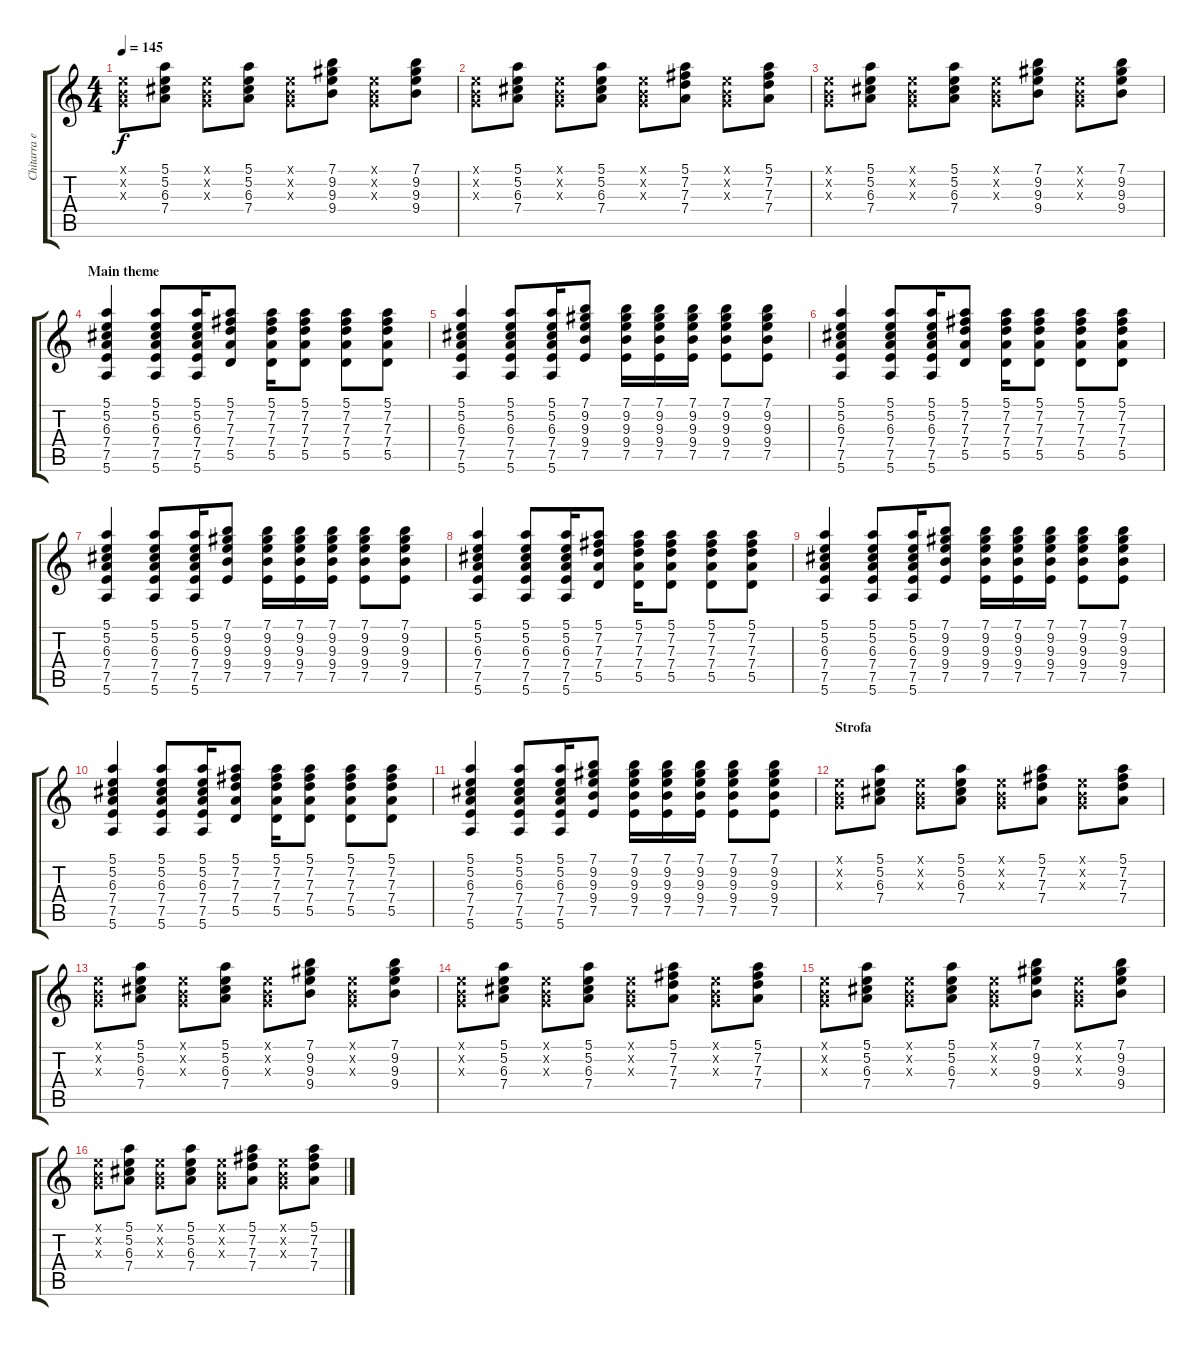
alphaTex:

\track ("Chitarra elettrica" "Chitarra e") {instrument electricguitarclean}
\staff {score tabs}
\tuning (E4 B3 G3 D3 A2 E2) {hide}
\ts (4 4)
\tempo 145
\clef g2
\ks c
(0.1{x} 0.2{x} 0.3{x}).8{dy f} (5.1 5.2 6.3 7.4).8 (0.1{x} 0.2{x} 0.3{x}).8 (5.1 5.2 6.3 7.4).8 (0.1{x} 0.2{x} 0.3{x}).8 (7.1 9.2 9.3 9.4).8 (0.1{x} 0.2{x} 0.3{x}).8 (7.1 9.2 9.3 9.4).8 |
(0.1{x} 0.2{x} 0.3{x}).8 (5.1 5.2 6.3 7.4).8 (0.1{x} 0.2{x} 0.3{x}).8 (5.1 5.2 6.3 7.4).8 (0.1{x} 0.2{x} 0.3{x}).8 (5.1 7.2 7.3 7.4).8 (0.1{x} 0.2{x} 0.3{x}).8 (5.1 7.2 7.3 7.4).8 |
(0.1{x} 0.2{x} 0.3{x}).8 (5.1 5.2 6.3 7.4).8 (0.1{x} 0.2{x} 0.3{x}).8 (5.1 5.2 6.3 7.4).8 (0.1{x} 0.2{x} 0.3{x}).8 (7.1 9.2 9.3 9.4).8 (0.1{x} 0.2{x} 0.3{x}).8 (7.1 9.2 9.3 9.4).8 |
\section ("" "Main theme")
(5.1 5.2 6.3 7.4 7.5 5.6).4 (5.1 5.2 6.3 7.4 7.5 5.6).8 (5.1 5.2 6.3 7.4 7.5 5.6).16 (5.1 7.2 7.3 7.4 5.5).8 (5.1 7.2 7.3 7.4 5.5).16 (5.1 7.2 7.3 7.4 5.5).8 (5.1 7.2 7.3 7.4 5.5).8 (5.1 7.2 7.3 7.4 5.5).8 |
(5.1 5.2 6.3 7.4 7.5 5.6).4 (5.1 5.2 6.3 7.4 7.5 5.6).8 (5.1 5.2 6.3 7.4 7.5 5.6).16 (7.1 9.2 9.3 9.4 7.5).8 (7.1 9.2 9.3 9.4 7.5).16 (7.1 9.2 9.3 9.4 7.5).16 (7.1 9.2 9.3 9.4 7.5).16 (7.1 9.2 9.3 9.4 7.5).8 (7.1 9.2 9.3 9.4 7.5).8 |
(5.1 5.2 6.3 7.4 7.5 5.6).4 (5.1 5.2 6.3 7.4 7.5 5.6).8 (5.1 5.2 6.3 7.4 7.5 5.6).16 (5.1 7.2 7.3 7.4 5.5).8 (5.1 7.2 7.3 7.4 5.5).16 (5.1 7.2 7.3 7.4 5.5).8 (5.1 7.2 7.3 7.4 5.5).8 (5.1 7.2 7.3 7.4 5.5).8 |
(5.1 5.2 6.3 7.4 7.5 5.6).4 (5.1 5.2 6.3 7.4 7.5 5.6).8 (5.1 5.2 6.3 7.4 7.5 5.6).16 (7.1 9.2 9.3 9.4 7.5).8 (7.1 9.2 9.3 9.4 7.5).16 (7.1 9.2 9.3 9.4 7.5).16 (7.1 9.2 9.3 9.4 7.5).16 (7.1 9.2 9.3 9.4 7.5).8 (7.1 9.2 9.3 9.4 7.5).8 |
(5.1 5.2 6.3 7.4 7.5 5.6).4 (5.1 5.2 6.3 7.4 7.5 5.6).8 (5.1 5.2 6.3 7.4 7.5 5.6).16 (5.1 7.2 7.3 7.4 5.5).8 (5.1 7.2 7.3 7.4 5.5).16 (5.1 7.2 7.3 7.4 5.5).8 (5.1 7.2 7.3 7.4 5.5).8 (5.1 7.2 7.3 7.4 5.5).8 |
(5.1 5.2 6.3 7.4 7.5 5.6).4 (5.1 5.2 6.3 7.4 7.5 5.6).8 (5.1 5.2 6.3 7.4 7.5 5.6).16 (7.1 9.2 9.3 9.4 7.5).8 (7.1 9.2 9.3 9.4 7.5).16 (7.1 9.2 9.3 9.4 7.5).16 (7.1 9.2 9.3 9.4 7.5).16 (7.1 9.2 9.3 9.4 7.5).8 (7.1 9.2 9.3 9.4 7.5).8 |
(5.1 5.2 6.3 7.4 7.5 5.6).4 (5.1 5.2 6.3 7.4 7.5 5.6).8 (5.1 5.2 6.3 7.4 7.5 5.6).16 (5.1 7.2 7.3 7.4 5.5).8 (5.1 7.2 7.3 7.4 5.5).16 (5.1 7.2 7.3 7.4 5.5).8 (5.1 7.2 7.3 7.4 5.5).8 (5.1 7.2 7.3 7.4 5.5).8 |
(5.1 5.2 6.3 7.4 7.5 5.6).4 (5.1 5.2 6.3 7.4 7.5 5.6).8 (5.1 5.2 6.3 7.4 7.5 5.6).16 (7.1 9.2 9.3 9.4 7.5).8 (7.1 9.2 9.3 9.4 7.5).16 (7.1 9.2 9.3 9.4 7.5).16 (7.1 9.2 9.3 9.4 7.5).16 (7.1 9.2 9.3 9.4 7.5).8 (7.1 9.2 9.3 9.4 7.5).8 |
\section ("" "Strofa")
(0.1{x} 0.2{x} 0.3{x}).8 (5.1 5.2 6.3 7.4).8 (0.1{x} 0.2{x} 0.3{x}).8 (5.1 5.2 6.3 7.4).8 (0.1{x} 0.2{x} 0.3{x}).8 (5.1 7.2 7.3 7.4).8 (0.1{x} 0.2{x} 0.3{x}).8 (5.1 7.2 7.3 7.4).8 |
(0.1{x} 0.2{x} 0.3{x}).8 (5.1 5.2 6.3 7.4).8 (0.1{x} 0.2{x} 0.3{x}).8 (5.1 5.2 6.3 7.4).8 (0.1{x} 0.2{x} 0.3{x}).8 (7.1 9.2 9.3 9.4).8 (0.1{x} 0.2{x} 0.3{x}).8 (7.1 9.2 9.3 9.4).8 |
(0.1{x} 0.2{x} 0.3{x}).8 (5.1 5.2 6.3 7.4).8 (0.1{x} 0.2{x} 0.3{x}).8 (5.1 5.2 6.3 7.4).8 (0.1{x} 0.2{x} 0.3{x}).8 (5.1 7.2 7.3 7.4).8 (0.1{x} 0.2{x} 0.3{x}).8 (5.1 7.2 7.3 7.4).8 |
(0.1{x} 0.2{x} 0.3{x}).8 (5.1 5.2 6.3 7.4).8 (0.1{x} 0.2{x} 0.3{x}).8 (5.1 5.2 6.3 7.4).8 (0.1{x} 0.2{x} 0.3{x}).8 (7.1 9.2 9.3 9.4).8 (0.1{x} 0.2{x} 0.3{x}).8 (7.1 9.2 9.3 9.4).8 |
(0.1{x} 0.2{x} 0.3{x}).8 (5.1 5.2 6.3 7.4).8 (0.1{x} 0.2{x} 0.3{x}).8 (5.1 5.2 6.3 7.4).8 (0.1{x} 0.2{x} 0.3{x}).8 (5.1 7.2 7.3 7.4).8 (0.1{x} 0.2{x} 0.3{x}).8 (5.1 7.2 7.3 7.4).8
